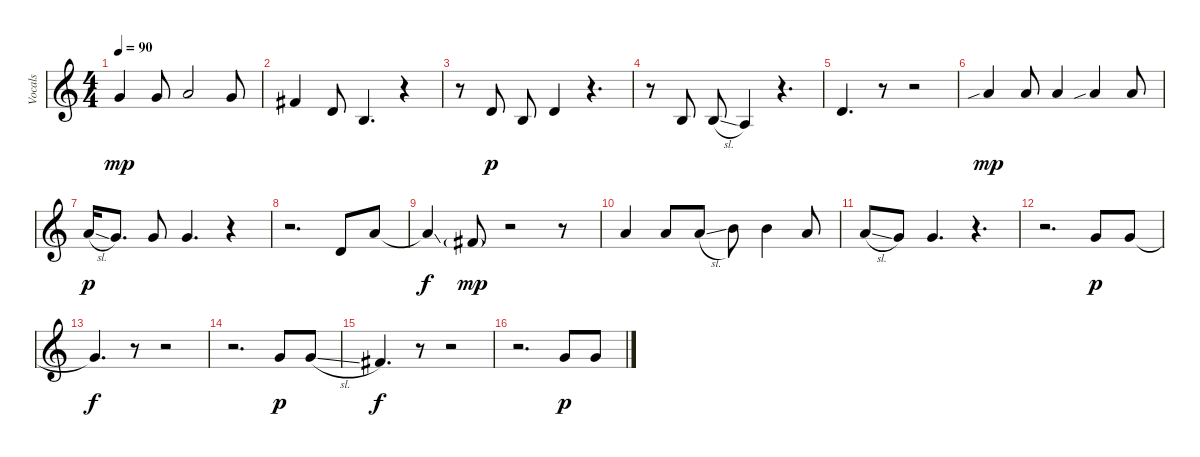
\track ("Vocals" "Vocals") {instrument contrabass}
\staff {score}
\tuning (E4 B3 G3 D3 A2 E2) {hide}
\ts (4 4)
\tempo 90
\clef g2
\ks c
5.4.4{dy mp} 5.4.8 5.4{be (custom 0 4 45 4 50 0 60 0)}.2 5.4.8 |
4.4.4 5.5.8 2.5.4{d} r.4 |
r.8 5.5.8{dy p} 2.5.8 5.5.4 r.4{d} |
r.8 7.6.8 7.6{sl}.8 5.6.4 r.4{d} |
5.5.4{d} r.8 r.2 |
7.4{sib}.4{dy mp} 7.4.8 7.4.4 7.4{sib}.4 7.4.8 |
7.4{sl}.16{dy p} 5.4.8{d} 5.4.8 5.4.4{d} r.4 |
r.2{d} 5.5.8 7.4.8 |
7.4{ss t}.4{dy f} 4.4{g}.8{dy mp} r.2 r.8 |
7.4.4 7.4.8 7.4{sl}.8 9.4.8 9.4.4 7.4.8 |
7.4{sl}.8 5.4.8 5.4.4{d} r.4{d} |
r.2{d} 5.4.8{dy p} 5.4.8 |
5.4{t}.4{d dy f} r.8 r.2 |
r.2{d} 5.4.8{dy p} 5.4{sl}.8 |
4.4.4{d dy f} r.8 r.2 |
r.2{d} 5.4.8{dy p} 5.4.8
